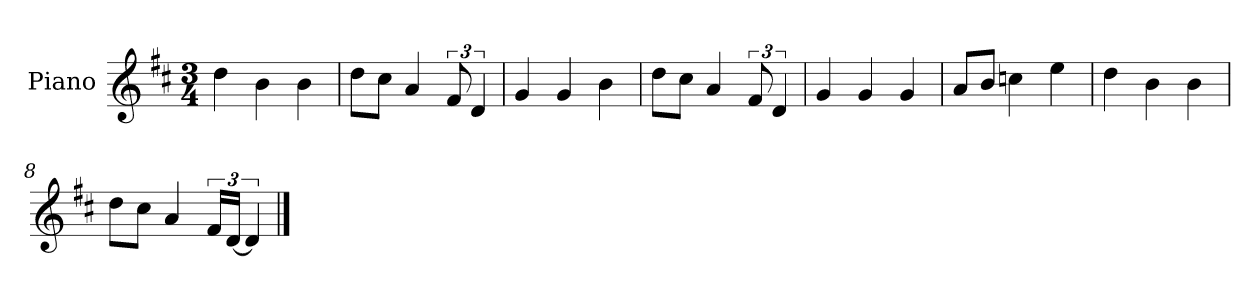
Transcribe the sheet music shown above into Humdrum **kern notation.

**kern
*part1
*staff1
*I"Piano
*I'P-no
*clefG2
*k[f#c#]
*M3/4
*MM182
=1
4dd\
4b\
4b\
=2
8dd\L
8cc#\J
4a/
12f#/
6d/
=3
4g/
4g/
4b\
=4
8dd\L
8cc#\J
4a/
12f#/
6d/
=5
4g/
4g/
4g/
=6
8a/L
8b/J
4ccn\
4ee\
=7
4dd\
4b\
4b\
=8
8dd\L
8cc#\J
4a/
24f#/LL
[24d/JJ
6d/]
==
*-
